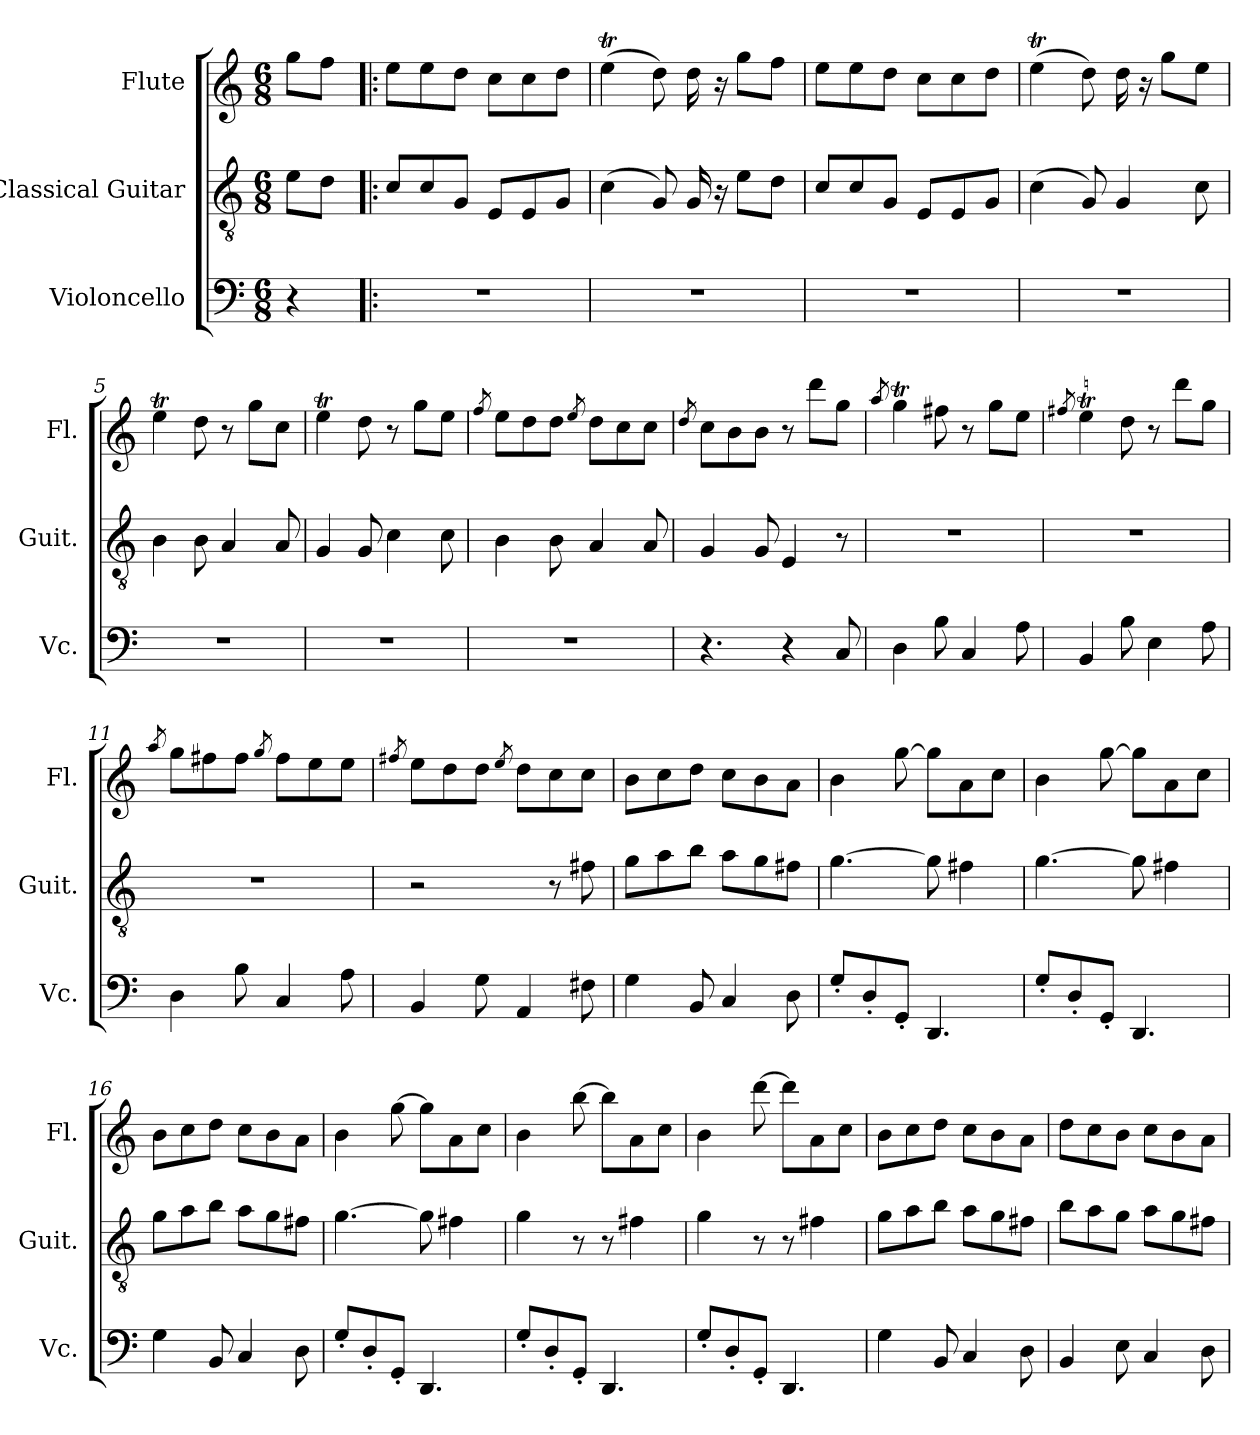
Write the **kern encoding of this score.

**kern	**kern	**kern
*part3	*part2	*part1
*staff3	*staff2	*staff1
*I"Violoncello	*I"Classical Guitar	*I"Flute
*I'Vc.	*I'Guit.	*I'Fl.
*clefF4	*clefGv2	*clefG2
*k[]	*k[]	*k[]
*M6/8	*M6/8	*M6/8
*MM100	*MM100	*MM100
=	=	=
4r	8e\L	8gg\L
.	8d\J	8ff\J
=1!|:	=1!|:	=1!|:
2.r	8c/L	8ee\L
.	8c/	8ee\
.	8G/J	8dd\J
.	8E/L	8cc\L
.	8E/	8cc\
.	8G/J	8dd\J
=2	=2	=2
2.r	(4c\	(4eet\
.	8G/)	8dd\)
.	16G/	16dd\
.	16r	16r
.	8e\L	8gg\L
.	8d\J	8ff\J
=3	=3	=3
2.r	8c/L	8ee\L
.	8c/	8ee\
.	8G/J	8dd\J
.	8E/L	8cc\L
.	8E/	8cc\
.	8G/J	8dd\J
=4	=4	=4
2.r	(4c\	(4eet\
.	8G/)	8dd\)
.	4G/	16dd\
.	.	16r
.	.	8gg\L
.	8c\	8ee\J
=5	=5	=5
2.r	4B\	4eet\
.	8B\	8dd\
.	4A/	8r
.	.	8gg\L
.	8A/	8cc\J
!!LO:LB:g=z
=6	=6	=6
2.r	4G/	4eet\
.	8G/	8dd\
.	4c\	8r
.	.	8gg\L
.	8c\	8ee\J
=7	=7	=7
.	.	8qff/
2.r	4B\	8ee\L
.	.	8dd\
.	8B\	8dd\J
.	.	8qee/
.	4A/	8dd\L
.	.	8cc\
.	8A/	8cc\J
=8	=8	=8
.	.	8qdd/
4.r	4G/	8cc\L
.	.	8b\
.	8G/	8b\J
4r	4E/	8r
.	.	8ddd\L
8C/	8r	8gg\J
=9	=9	=9
.	.	8qaa/
4D\	2.r	4ggT\
8B\	.	8ff#X\
4C/	.	8r
.	.	8gg\L
8A\	.	8ee\J
=10	=10	=10
.	.	8qff#X/
4BB/	2.r	4eet\
8B\	.	8dd\
4E\	.	8r
.	.	8ddd\L
8A\	.	8gg\J
=11	=11	=11
.	.	8qaa/
4D\	2.r	8gg\L
.	.	8ff#X\
8B\	.	8ff#\J
.	.	8qgg/
4C/	.	8ff#\L
.	.	8ee\
8A\	.	8ee\J
!!LO:LB:g=z
=12	=12	=12
.	.	8qff#X/
4BB/	2r	8ee\L
.	.	8dd\
8G\	.	8dd\J
.	.	8qee/
4AA/	.	8dd\L
.	8r	8cc\
8F#X\	8f#X\	8cc\J
=13	=13	=13
4G\	8g\L	8b\L
.	8a\	8cc\
8BB/	8b\J	8dd\J
4C/	8a\L	8cc\L
.	8g\	8b\
8D\	8f#X\J	8a\J
=14	=14	=14
8G'/L	[4.g\	4b\
8D'/	.	.
8GG'/J	.	[8gg\
4.DD/	8g\]	8gg\L]
.	4f#X\	8a\
.	.	8cc\J
=15	=15	=15
8G'/L	[4.g\	4b\
8D'/	.	.
8GG'/J	.	[8gg\
4.DD/	8g\]	8gg\L]
.	4f#X\	8a\
.	.	8cc\J
=16	=16	=16
4G\	8g\L	8b\L
.	8a\	8cc\
8BB/	8b\J	8dd\J
4C/	8a\L	8cc\L
.	8g\	8b\
8D\	8f#X\J	8a\J
=17	=17	=17
8G'/L	[4.g\	4b\
8D'/	.	.
8GG'/J	.	[8gg\
4.DD/	8g\]	8gg\L]
.	4f#X\	8a\
.	.	8cc\J
!!LO:PB:g=z
=18	=18	=18
8G'/L	4g\	4b\
8D'/	.	.
8GG'/J	8r	[8bb\
4.DD/	8r	8bb\L]
.	4f#X\	8a\
.	.	8cc\J
=19	=19	=19
8G'/L	4g\	4b\
8D'/	.	.
8GG'/J	8r	[8ddd\
4.DD/	8r	8ddd\L]
.	4f#X\	8a\
.	.	8cc\J
=20	=20	=20
4G\	8g\L	8b\L
.	8a\	8cc\
8BB/	8b\J	8dd\J
4C/	8a\L	8cc\L
.	8g\	8b\
8D\	8f#X\J	8a\J
=21	=21	=21
4BB/	8b\L	8dd\L
.	8a\	8cc\
8E\	8g\J	8b\J
4C/	8a\L	8cc\L
.	8g\	8b\
8D\	8f#X\J	8a\J
=	=	=
*-	*-	*-
